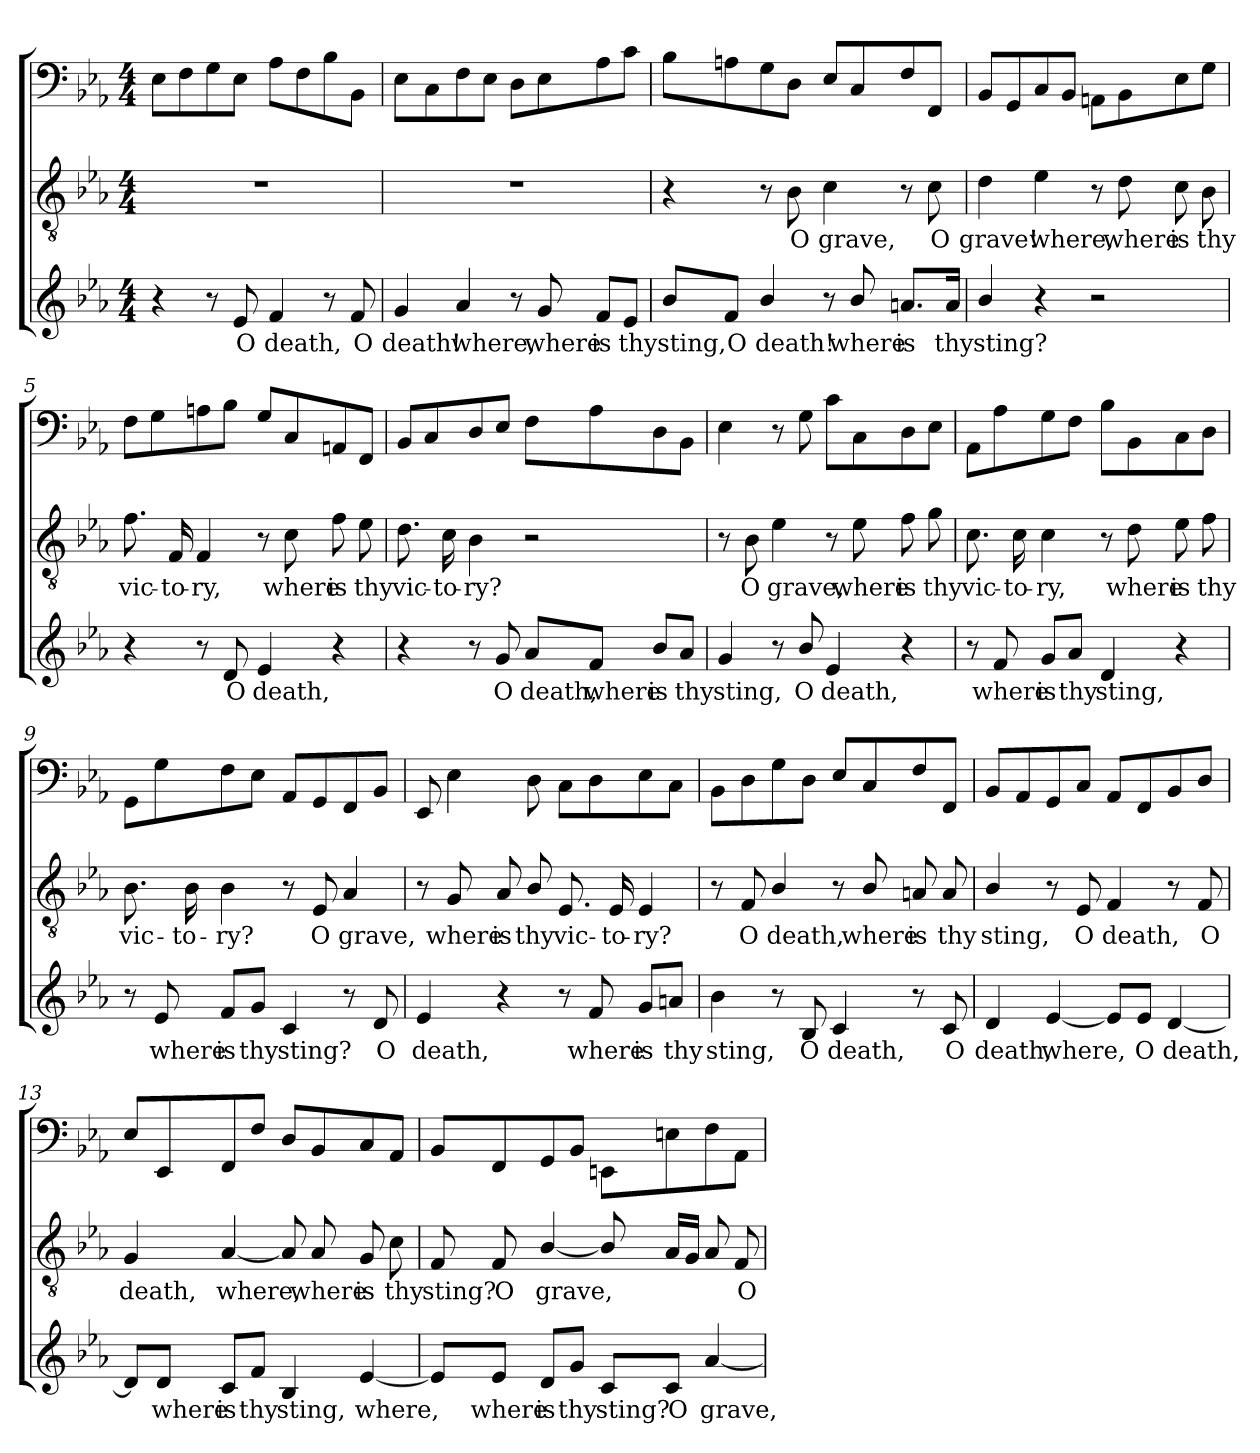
**kern	**text	**kern	**text	**kern
*part3	*part3	*part2	*part2	*part1
*staff3	*staff3	*staff2	*staff2	*staff1
*clefG2	*	*clefGv2	*	*clefF4
*k[b-e-a-]	*	*k[b-e-a-]	*	*k[b-e-a-]
*E-:	*	*E-:	*	*E-:
*M4/4	*	*M4/4	*	*M4/4
=1	=1	=1	=1	=1
4r	.	1r	.	8E-\L
.	.	.	.	8F\
8r	.	.	.	8G\
8e-/	O	.	.	8E-\J
4f/	death,	.	.	8A-\L
.	.	.	.	8F\
8r	.	.	.	8B-\
8f/	O	.	.	8BB-\J
=2	=2	=2	=2	=2
4g/	death!	1r	.	8E-\L
.	.	.	.	8C\
4a-/	where,	.	.	8F\
.	.	.	.	8E-\J
8r	.	.	.	8D\L
8g/	where	.	.	8E-\
8f/L	is	.	.	8A-\
8e-/J	thy	.	.	8c\J
=3	=3	=3	=3	=3
8b-/L	sting,	4r	.	8B-\L
8f/J	O	.	.	8An\
4b-/	death!	8r	.	8G\
.	.	8B-\	O	8D\J
8r	.	4c\	grave,	8E-/L
8b-/	where	.	.	8C/
8.an/L	is	8r	.	8F/
.	.	8c\	O	8FF/J
16a/Jk	thy	.	.	.
=4	=4	=4	=4	=4
4b-/	sting?	4d\	grave!	8BB-/L
.	.	.	.	8GG/
4r	.	4e-\	where,	8C/
.	.	.	.	8BB-/J
2r	.	8r	.	8AAn\L
.	.	8d\	where	8BB-\
.	.	8c\	is	8E-\
.	.	8B-\	thy	8G\J
=5	=5	=5	=5	=5
4r	.	8.f\	vic-	8F\L
.	.	.	.	8G\
.	.	16F/	-to-	.
8r	.	4F/	-ry,	8An\
8d/	O	.	.	8B-\J
4e-/	death,	8r	.	8G/L
.	.	8c\	where	8C/
4r	.	8f\	is	8AAn/
.	.	8e-\	thy	8FF/J
=6	=6	=6	=6	=6
4r	.	8.d\	vic-	8BB-/L
.	.	.	.	8C/
.	.	16c\	-to-	.
8r	.	4B-\	-ry?	8D/
8g/	O	.	.	8E-/J
8a-/L	death,	2r	.	8F\L
8f/J	where	.	.	8A-\
8b-/L	is	.	.	8D\
8a-/J	thy	.	.	8BB-\J
=7	=7	=7	=7	=7
4g/	sting,	8r	.	4E-\
.	.	8B-\	O	.
8r	.	4e-\	grave,	8r
8b-/	O	.	.	8G\
4e-/	death,	8r	.	8c\L
.	.	8e-\	where	8C\
4r	.	8f\	is	8D\
.	.	8g\	thy	8E-\J
=8	=8	=8	=8	=8
8r	.	8.c\	vic-	8AA-\L
8f/	where	.	.	8A-\
.	.	16c\	-to-	.
8g/L	is	4c\	-ry,	8G\
8a-/J	thy	.	.	8F\J
4d/	sting,	8r	.	8B-\L
.	.	8d\	where	8BB-\
4r	.	8e-\	is	8C\
.	.	8f\	thy	8D\J
=9	=9	=9	=9	=9
8r	.	8.B-\	vic-	8GG\L
8e-/	where	.	.	8G\
.	.	16B-\	-to-	.
8f/L	is	4B-\	-ry?	8F\
8g/J	thy	.	.	8E-\J
4c/	sting?	8r	.	8AA-/L
.	.	8E-/	O	8GG/
8r	.	4A-/	grave,	8FF/
8d/	O	.	.	8BB-/J
=10	=10	=10	=10	=10
4e-/	death,	8r	.	8EE-/
.	.	8G/	where	4E-\
4r	.	8A-/	is	.
.	.	8B-/	thy	8D\
8r	.	8.E-/	vic-	8C\L
8f/	where	.	.	8D\
.	.	16E-/	-to-	.
8g/L	is	4E-/	-ry?	8E-\
8an/J	thy	.	.	8C\J
=11	=11	=11	=11	=11
4b-\	sting,	8r	.	8BB-\L
.	.	8F/	O	8D\
8r	.	4B-/	death,	8G\
8B-/	O	.	.	8D\J
4c/	death,	8r	.	8E-/L
.	.	8B-/	where	8C/
8r	.	8An/	is	8F/
8c/	O	8A/	thy	8FF/J
=12	=12	=12	=12	=12
4d/	death,	4B-/	sting,	8BB-/L
.	.	.	.	8AA-/
[4e-/	where,	8r	.	8GG/
.	.	8E-/	O	8C/J
8e-/L]	.	4F/	death,	8AA-/L
8e-/J	O	.	.	8FF/
[4d/	death,	8r	.	8BB-/
.	.	8F/	O	8D/J
=13	=13	=13	=13	=13
8d/L]	.	4G/	death,	8E-/L
8d/J	where	.	.	8EE-/
8c/L	is	[4A-/	where,	8FF/
8f/J	thy	.	.	8F/J
4B-/	sting,	8A-/]	.	8D/L
.	.	8A-/	where	8BB-/
[4e-/	where,	8G/	is	8C/
.	.	8c\	thy	8AA-/J
=14	=14	=14	=14	=14
8e-/L]	.	8F/	sting?	8BB-/L
8e-/J	where	8F/	O	8FF/
8d/L	is	[4B-/	grave,	8GG/
8g/J	thy	.	.	8BB-/J
8c/L	sting?	8B-/]	.	8EEn/L
8c/J	O	16A-/LL	.	8En\
.	.	16G/JJ	.	.
[4a-/	grave,	8A-/	.	8F\
.	.	8F/	O	8AA-\J
=	=	=	=	=
*-	*-	*-	*-	*-
